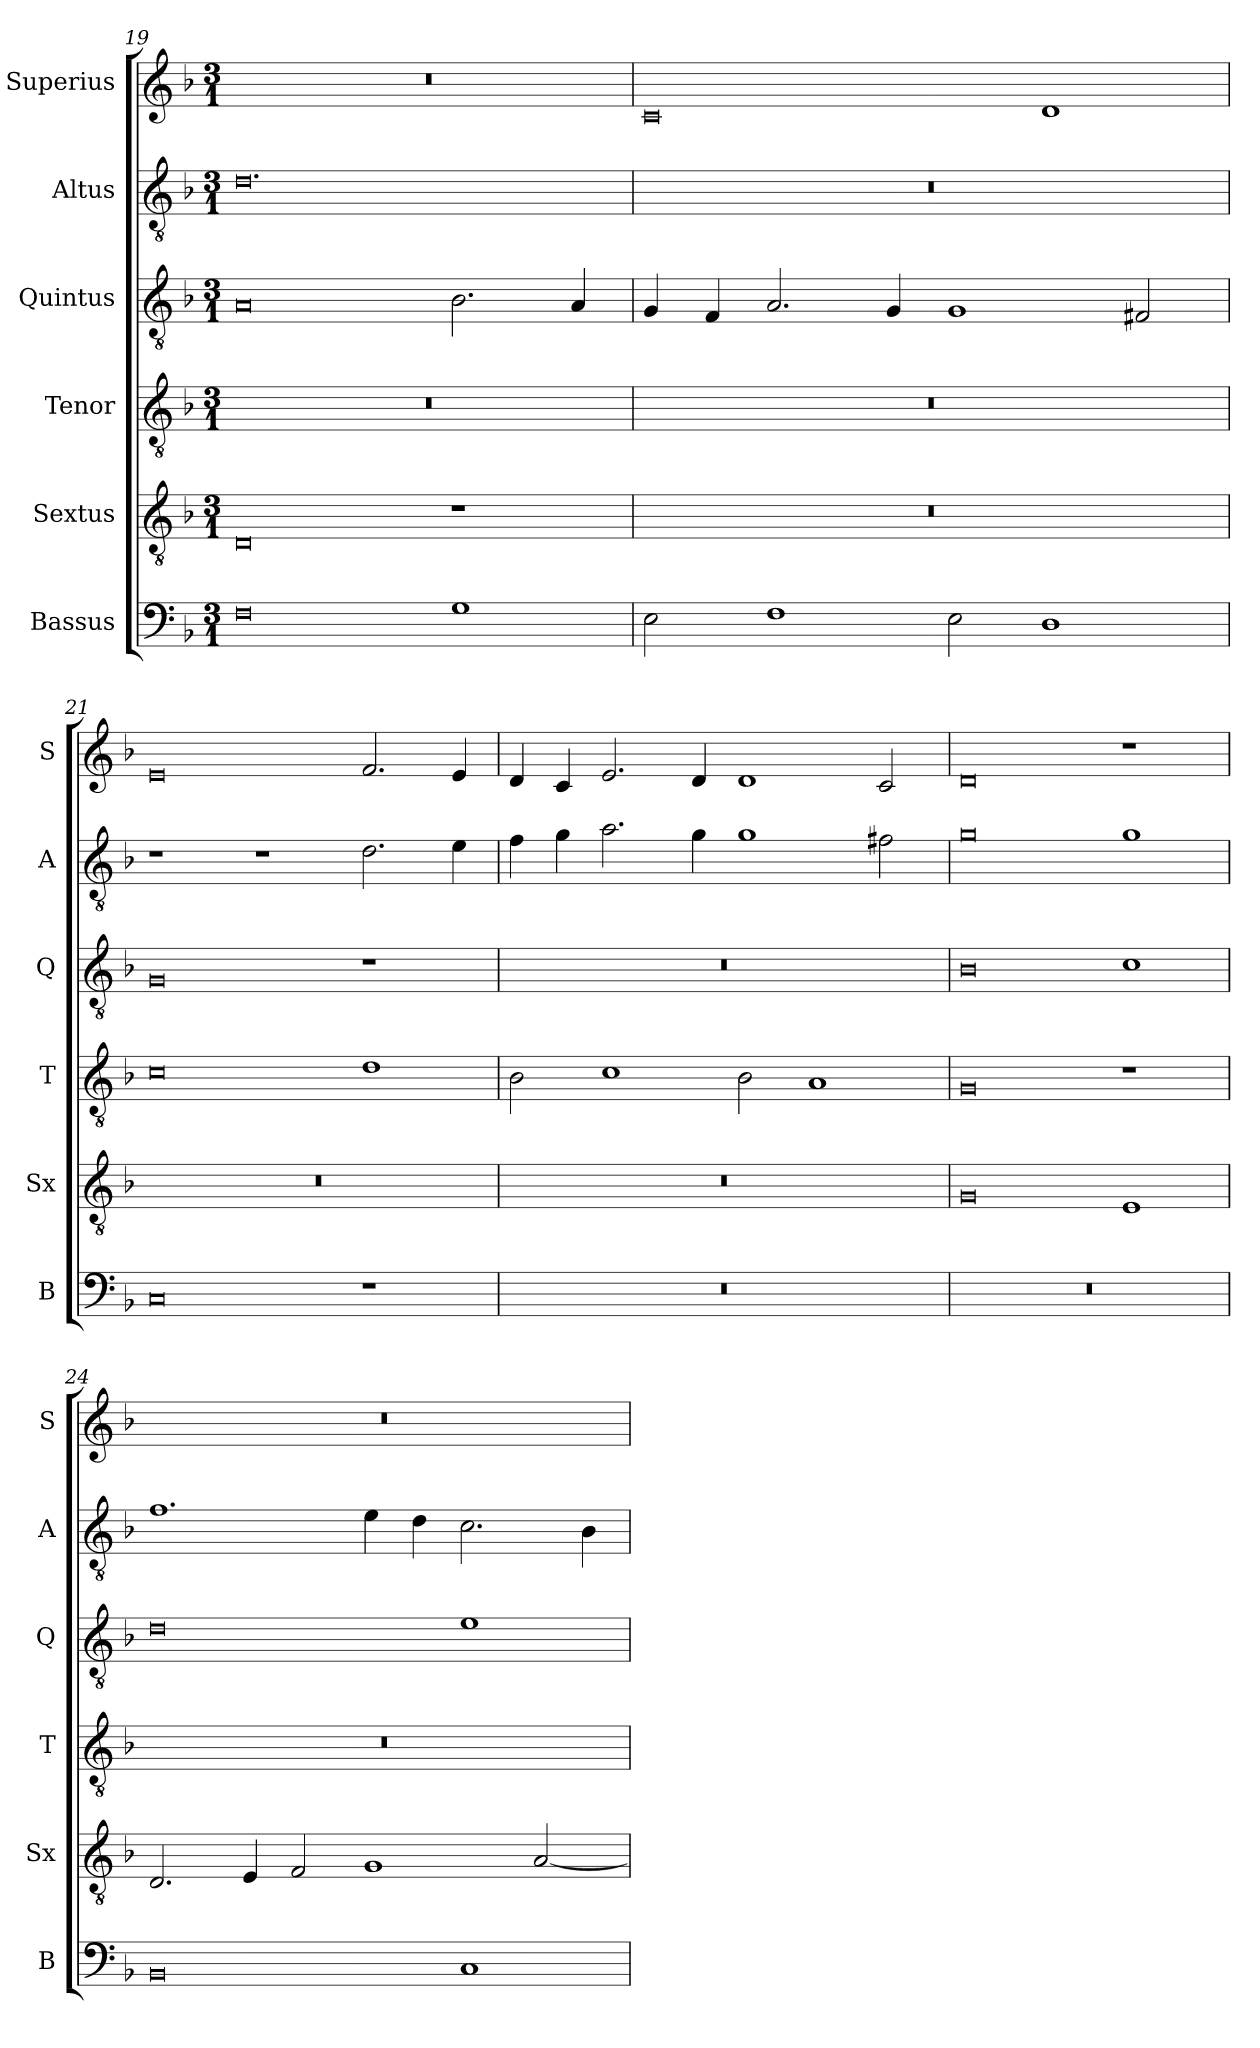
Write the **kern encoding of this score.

**kern	**kern	**kern	**kern	**kern	**kern
*part6	*part5	*part4	*part3	*part2	*part1
*staff6	*staff5	*staff4	*staff3	*staff2	*staff1
*I"Bassus	*I"Sextus	*I"Tenor	*I"Quintus	*I"Altus	*I"Superius
*I'B	*I'Sx	*I'T	*I'Q	*I'A	*I'S
*clefF4	*clefGv2	*clefGv2	*clefGv2	*clefGv2	*clefG2
*k[b-]	*k[b-]	*k[b-]	*k[b-]	*k[b-]	*k[b-]
*M3/1	*M3/1	*M3/1	*M3/1	*M3/1	*M3/1
=19	=19	=19	=19	=19	=19
0F	0D	0.r	0A	0.d	0.r
1G	1r	.	2.B-\	.	.
.	.	.	4A/	.	.
=20	=20	=20	=20	=20	=20
2E\	0.r	0.r	4G/	0.r	0c
.	.	.	4F/	.	.
1F	.	.	2.A/	.	.
.	.	.	4G/	.	.
2E\	.	.	1G	.	.
1D	.	.	.	.	1d
.	.	.	2F#X/	.	.
=21	=21	=21	=21	=21	=21
0C	0.r	0c	0G	1r	0e
.	.	.	.	1r	.
1r	.	1d	1r	2.d\	2.f/
.	.	.	.	4e\	4e/
=22	=22	=22	=22	=22	=22
0.r	0.r	2B-\	0.r	4f\	4d/
.	.	.	.	4g\	4c/
.	.	1c	.	2.a\	2.e/
.	.	.	.	4g\	4d/
.	.	2B-\	.	1g	1d
.	.	1A	.	.	.
.	.	.	.	2f#X\	2c/
=23	=23	=23	=23	=23	=23
0.r	0G	0G	0B-	0g	0d
.	1E	1r	1c	1g	1r
=24	=24	=24	=24	=24	=24
0BB-	2.D/	0.r	0d	1.f	0.r
.	4E/	.	.	.	.
.	2F/	.	.	.	.
.	1G	.	.	4e\	.
.	.	.	.	4d\	.
1C	.	.	1e	2.c\	.
.	[2A/	.	.	.	.
.	.	.	.	4B-\	.
=	=	=	=	=	=
*-	*-	*-	*-	*-	*-
